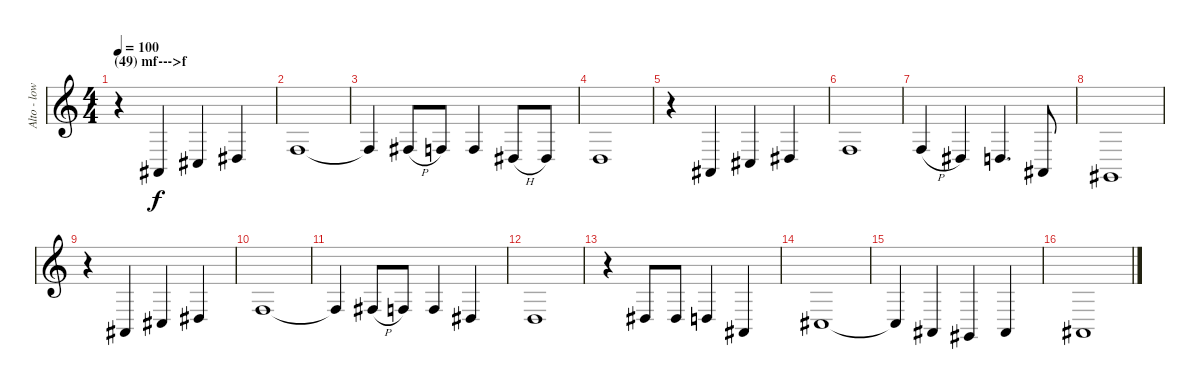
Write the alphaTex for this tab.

\track ("Alto - low theme" "Alto - low") {instrument choiraahs}
\staff {score}
\tuning (E4 B3 G3 D3 A2 E2) {hide}
\ts (4 4)
\section ("" "(49) mf--->f")
\tempo 100
\clef g2
\ks c
r.4{dy mf} 1.5.4{dy f} 4.5.4 1.4.4 |
3.4.1 |
3.4{t}.4 4.4{h}.8 3.4.8 3.4.4 1.4{h}.8 1.4.8 |
0.4.1 |
r.4 1.5.4 4.5.4 1.4.4 |
3.4.1 |
3.4{h}.4 1.4.4 0.4.4{d} 1.5.8 |
4.6.1 |
r.4 1.5.4 4.5.4 1.4.4 |
3.4.1 |
3.4{t}.4 4.4{h}.8 3.4.8 3.4.4 1.4.4 |
0.4.1 |
r.4 1.4.8 1.4.8 0.4.4 1.5.4 |
4.5.1 |
4.5{t}.4 1.5.4 4.6.4 1.5.4 |
1.5.1
